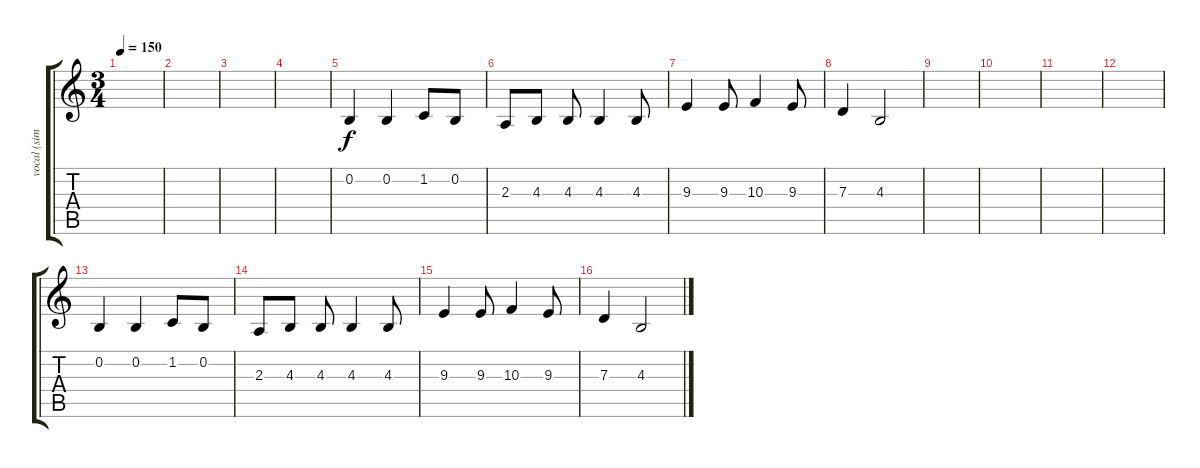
\track ("vocal (simulation)" "vocal (sim") {instrument voiceoohs}
\staff {score tabs}
\tuning (E4 B3 G3 D3 A2 E2) {hide}
\ts (3 4)
\tempo 150
\clef g2
\ks c
|
|
|
|
0.2.4 0.2.4 1.2.8 0.2.8 |
2.3.8 4.3.8 4.3.8 4.3.4 4.3.8 |
9.3.4 9.3.8 10.3.4 9.3.8 |
7.3.4 4.3.2 |
|
|
|
|
0.2.4 0.2.4 1.2.8 0.2.8 |
2.3.8 4.3.8 4.3.8 4.3.4 4.3.8 |
9.3.4 9.3.8 10.3.4 9.3.8 |
7.3.4 4.3.2
